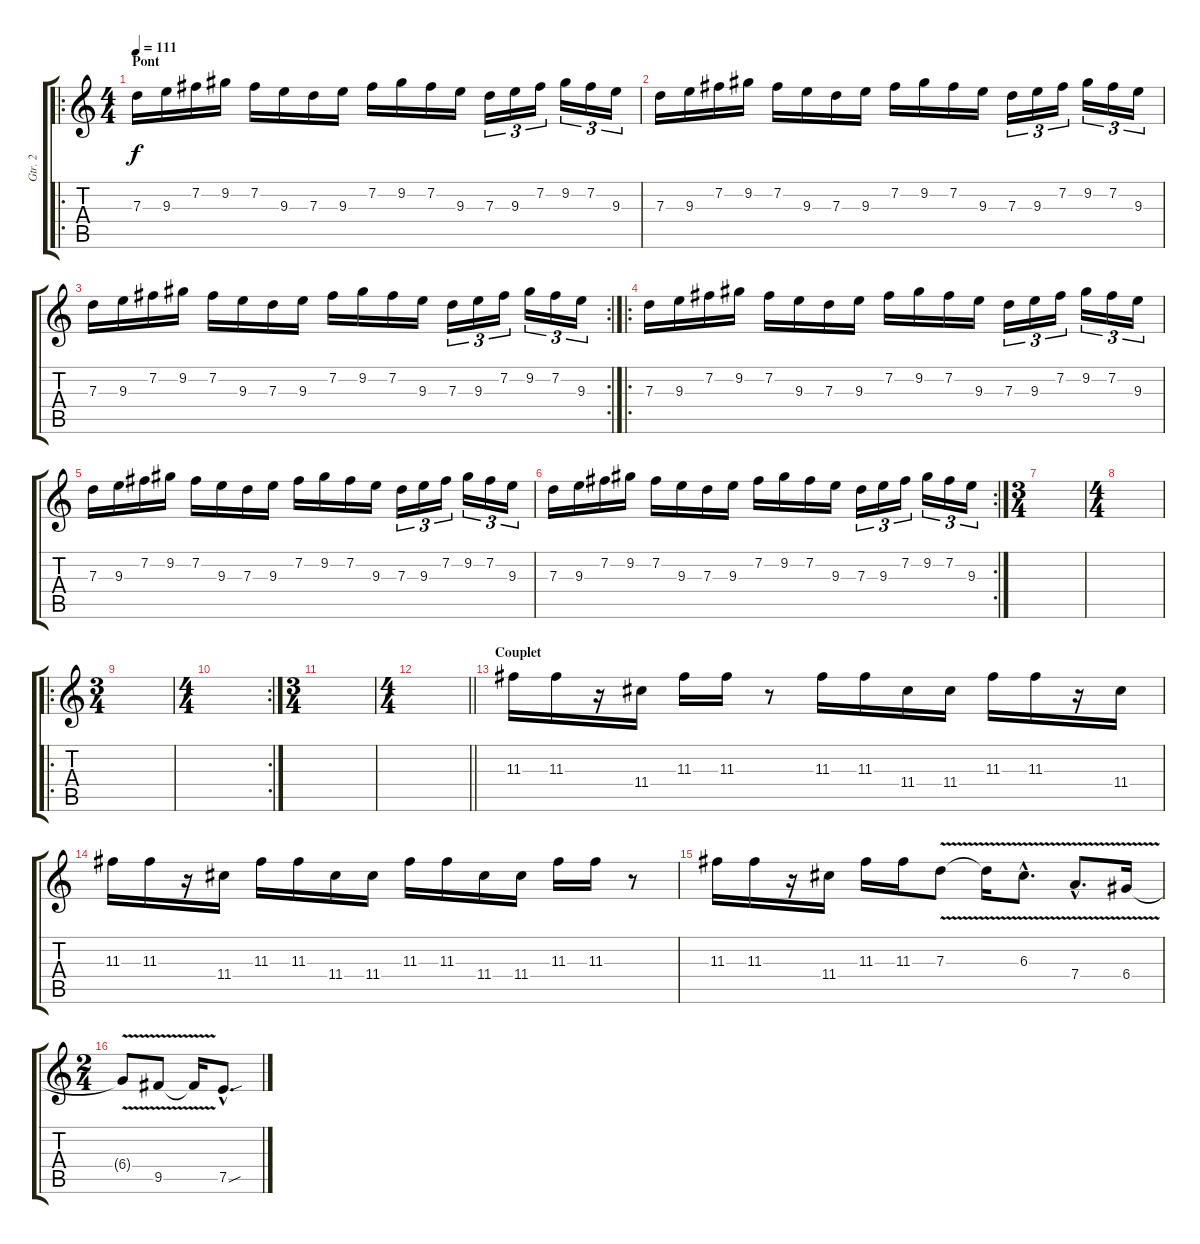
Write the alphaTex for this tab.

\track ("Gtr. 2" "Gtr. 2") {instrument overdrivenguitar}
\staff {score tabs}
\tuning (E4 B3 G3 D3 A2 E2) {hide}
\ro
\ts (4 4)
\section ("" "Pont")
\tempo 111
\clef g2
\ks c
7.3.16{dy f} 9.3.16 7.2.16 9.2.16 7.2.16 9.3.16 7.3.16 9.3.16 7.2.16 9.2.16 7.2.16 9.3.16 7.3.16{tu (3 2)} 9.3.16{tu (3 2)} 7.2.16{tu (3 2)} 9.2.16{tu (3 2)} 7.2.16{tu (3 2)} 9.3.16{tu (3 2)} |
7.3.16 9.3.16 7.2.16 9.2.16 7.2.16 9.3.16 7.3.16 9.3.16 7.2.16 9.2.16 7.2.16 9.3.16 7.3.16{tu (3 2)} 9.3.16{tu (3 2)} 7.2.16{tu (3 2)} 9.2.16{tu (3 2)} 7.2.16{tu (3 2)} 9.3.16{tu (3 2)} |
\rc 2
7.3.16 9.3.16 7.2.16 9.2.16 7.2.16 9.3.16 7.3.16 9.3.16 7.2.16 9.2.16 7.2.16 9.3.16 7.3.16{tu (3 2)} 9.3.16{tu (3 2)} 7.2.16{tu (3 2)} 9.2.16{tu (3 2)} 7.2.16{tu (3 2)} 9.3.16{tu (3 2)} |
\ro
7.3.16 9.3.16 7.2.16 9.2.16 7.2.16 9.3.16 7.3.16 9.3.16 7.2.16 9.2.16 7.2.16 9.3.16 7.3.16{tu (3 2)} 9.3.16{tu (3 2)} 7.2.16{tu (3 2)} 9.2.16{tu (3 2)} 7.2.16{tu (3 2)} 9.3.16{tu (3 2)} |
7.3.16 9.3.16 7.2.16 9.2.16 7.2.16 9.3.16 7.3.16 9.3.16 7.2.16 9.2.16 7.2.16 9.3.16 7.3.16{tu (3 2)} 9.3.16{tu (3 2)} 7.2.16{tu (3 2)} 9.2.16{tu (3 2)} 7.2.16{tu (3 2)} 9.3.16{tu (3 2)} |
\rc 2
7.3.16 9.3.16 7.2.16 9.2.16 7.2.16 9.3.16 7.3.16 9.3.16 7.2.16 9.2.16 7.2.16 9.3.16 7.3.16{tu (3 2)} 9.3.16{tu (3 2)} 7.2.16{tu (3 2)} 9.2.16{tu (3 2)} 7.2.16{tu (3 2)} 9.3.16{tu (3 2)} |
\ts (3 4)
|
\ts (4 4)
|
\ro
\ts (3 4)
|
\rc 2
\ts (4 4)
|
\ts (3 4)
|
\ts (4 4)
\barLineRight lightlight
|
\section ("" "Couplet")
11.3.16 11.3.16 r.16 11.4.16 11.3.16 11.3.16 r.8 11.3.16 11.3.16 11.4.16 11.4.16 11.3.16 11.3.16 r.16 11.4.16 |
11.3.16 11.3.16 r.16 11.4.16 11.3.16 11.3.16 11.4.16 11.4.16 11.3.16 11.3.16 11.4.16 11.4.16 11.3.16 11.3.16 r.8 |
11.3.16 11.3.16 r.16 11.4.16 11.3.16 11.3.16 7.3{v}.8 7.3{t}.16 6.3{v hac}.8{d} 7.4{v hac}.8{d} 6.4{v}.16 |
\ts (2 4)
6.4{t}.8 9.5{v}.8 9.5{t}.16 7.5{sou hac}.8{d}
